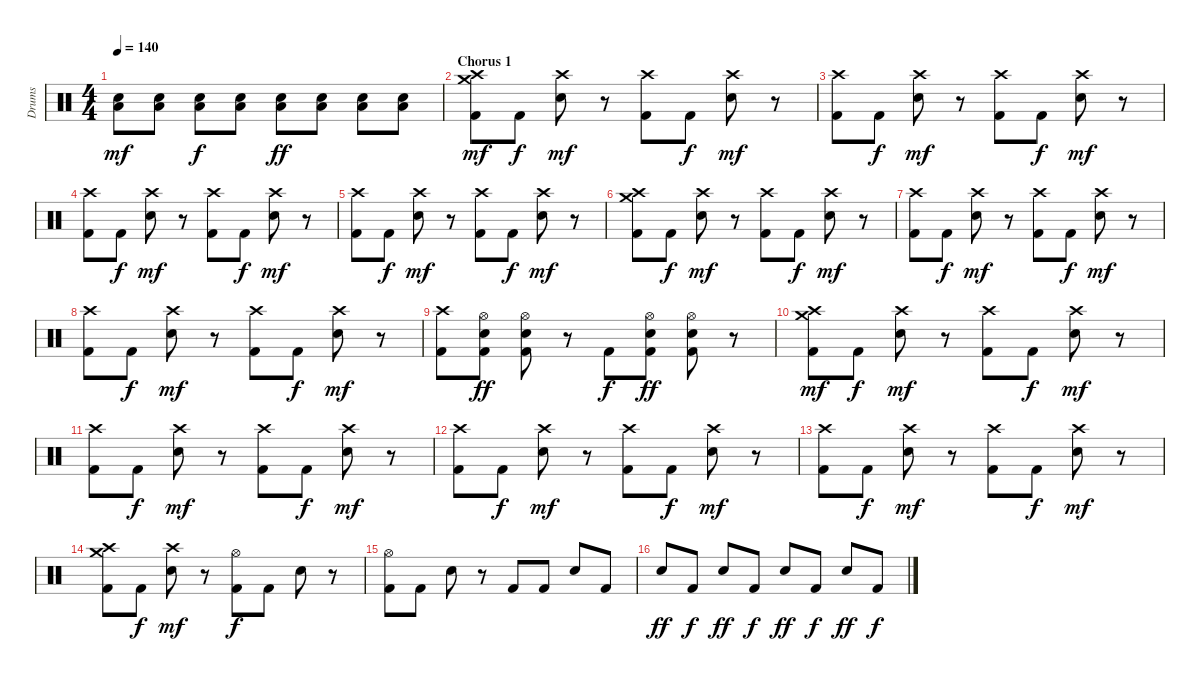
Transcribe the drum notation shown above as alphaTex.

\track ("Drums" "Drums") {instrument percussion}
\staff {score}
\articulation defaults
\ts (4 4)
\tempo 140
\clef neutral
\ks c
("Low Tom (hit)" "Electric Snare (hit)").8{dy mf} ("Low Tom (hit)" "Electric Snare (hit)").8 ("Low Tom (hit)" "Electric Snare (hit)").8{dy f} ("Low Tom (hit)" "Electric Snare (hit)").8 ("Low Tom (hit)" "Electric Snare (hit)").8{dy ff} ("Low Tom (hit)" "Electric Snare (hit)").8 ("Low Tom (hit)" "Electric Snare (hit)").8 ("Low Tom (hit)" "Electric Snare (hit)").8 |
\section ("" "Chorus 1")
("Crash medium (hit)" "Crash high (hit)" "Kick (hit) 2").8{dy mf} "Kick (hit) 2".8{dy f} ("Crash high (hit)" "Electric Snare (hit)").8{dy mf} r.8 ("Crash high (hit)" "Kick (hit) 2").8 "Kick (hit) 2".8{dy f} ("Crash high (hit)" "Electric Snare (hit)").8{dy mf} r.8 |
("Crash high (hit)" "Kick (hit) 2").8 "Kick (hit) 2".8{dy f} ("Crash high (hit)" "Electric Snare (hit)").8{dy mf} r.8 ("Crash high (hit)" "Kick (hit) 2").8 "Kick (hit) 2".8{dy f} ("Crash high (hit)" "Electric Snare (hit)").8{dy mf} r.8 |
("Crash high (hit)" "Kick (hit) 2").8 "Kick (hit) 2".8{dy f} ("Crash high (hit)" "Electric Snare (hit)").8{dy mf} r.8 ("Crash high (hit)" "Kick (hit) 2").8 "Kick (hit) 2".8{dy f} ("Crash high (hit)" "Electric Snare (hit)").8{dy mf} r.8 |
("Crash high (hit)" "Kick (hit) 2").8 "Kick (hit) 2".8{dy f} ("Crash high (hit)" "Electric Snare (hit)").8{dy mf} r.8 ("Crash high (hit)" "Kick (hit) 2").8 "Kick (hit) 2".8{dy f} ("Crash high (hit)" "Electric Snare (hit)").8{dy mf} r.8 |
("Crash medium (hit)" "Crash high (hit)" "Kick (hit) 2").8 "Kick (hit) 2".8{dy f} ("Crash high (hit)" "Electric Snare (hit)").8{dy mf} r.8 ("Crash high (hit)" "Kick (hit) 2").8 "Kick (hit) 2".8{dy f} ("Crash high (hit)" "Electric Snare (hit)").8{dy mf} r.8 |
("Crash high (hit)" "Kick (hit) 2").8 "Kick (hit) 2".8{dy f} ("Crash high (hit)" "Electric Snare (hit)").8{dy mf} r.8 ("Crash high (hit)" "Kick (hit) 2").8 "Kick (hit) 2".8{dy f} ("Crash high (hit)" "Electric Snare (hit)").8{dy mf} r.8 |
("Crash high (hit)" "Kick (hit) 2").8 "Kick (hit) 2".8{dy f} ("Crash high (hit)" "Electric Snare (hit)").8{dy mf} r.8 ("Crash high (hit)" "Kick (hit) 2").8 "Kick (hit) 2".8{dy f} ("Crash high (hit)" "Electric Snare (hit)").8{dy mf} r.8 |
("Crash high (hit)" "Kick (hit) 2").8 ("Hi-Hat (open)" "Electric Snare (hit)" "Kick (hit) 2").8{dy ff} ("Hi-Hat (open)" "Electric Snare (hit)" "Kick (hit) 2").8 r.8 "Kick (hit) 2".8{dy f} ("Hi-Hat (open)" "Electric Snare (hit)" "Kick (hit) 2").8{dy ff} ("Hi-Hat (open)" "Electric Snare (hit)" "Kick (hit) 2").8 r.8 |
("Crash medium (hit)" "Crash high (hit)" "Kick (hit) 2").8{dy mf} "Kick (hit) 2".8{dy f} ("Crash high (hit)" "Electric Snare (hit)").8{dy mf} r.8 ("Crash high (hit)" "Kick (hit) 2").8 "Kick (hit) 2".8{dy f} ("Crash high (hit)" "Electric Snare (hit)").8{dy mf} r.8 |
("Crash high (hit)" "Kick (hit) 2").8 "Kick (hit) 2".8{dy f} ("Crash high (hit)" "Electric Snare (hit)").8{dy mf} r.8 ("Crash high (hit)" "Kick (hit) 2").8 "Kick (hit) 2".8{dy f} ("Crash high (hit)" "Electric Snare (hit)").8{dy mf} r.8 |
("Crash high (hit)" "Kick (hit) 2").8 "Kick (hit) 2".8{dy f} ("Crash high (hit)" "Electric Snare (hit)").8{dy mf} r.8 ("Crash high (hit)" "Kick (hit) 2").8 "Kick (hit) 2".8{dy f} ("Crash high (hit)" "Electric Snare (hit)").8{dy mf} r.8 |
("Crash high (hit)" "Kick (hit) 2").8 "Kick (hit) 2".8{dy f} ("Crash high (hit)" "Electric Snare (hit)").8{dy mf} r.8 ("Crash high (hit)" "Kick (hit) 2").8 "Kick (hit) 2".8{dy f} ("Crash high (hit)" "Electric Snare (hit)").8{dy mf} r.8 |
("Crash medium (hit)" "Crash high (hit)" "Kick (hit) 2").8 "Kick (hit) 2".8{dy f} ("Crash high (hit)" "Electric Snare (hit)").8{dy mf} r.8 ("Hi-Hat (open)" "Kick (hit) 2").8{dy f} "Kick (hit) 2".8 "Electric Snare (hit)".8 r.8 |
("Hi-Hat (open)" "Kick (hit) 2").8 "Kick (hit) 2".8 "Electric Snare (hit)".8 r.8 "Kick (hit) 2".8 "Kick (hit) 2".8 "Electric Snare (hit)".8 "Kick (hit) 2".8 |
"Electric Snare (hit)".8{dy ff} "Kick (hit) 2".8{dy f} "Electric Snare (hit)".8{dy ff} "Kick (hit) 2".8{dy f} "Electric Snare (hit)".8{dy ff} "Kick (hit) 2".8{dy f} "Electric Snare (hit)".8{dy ff} "Kick (hit) 2".8{dy f}
